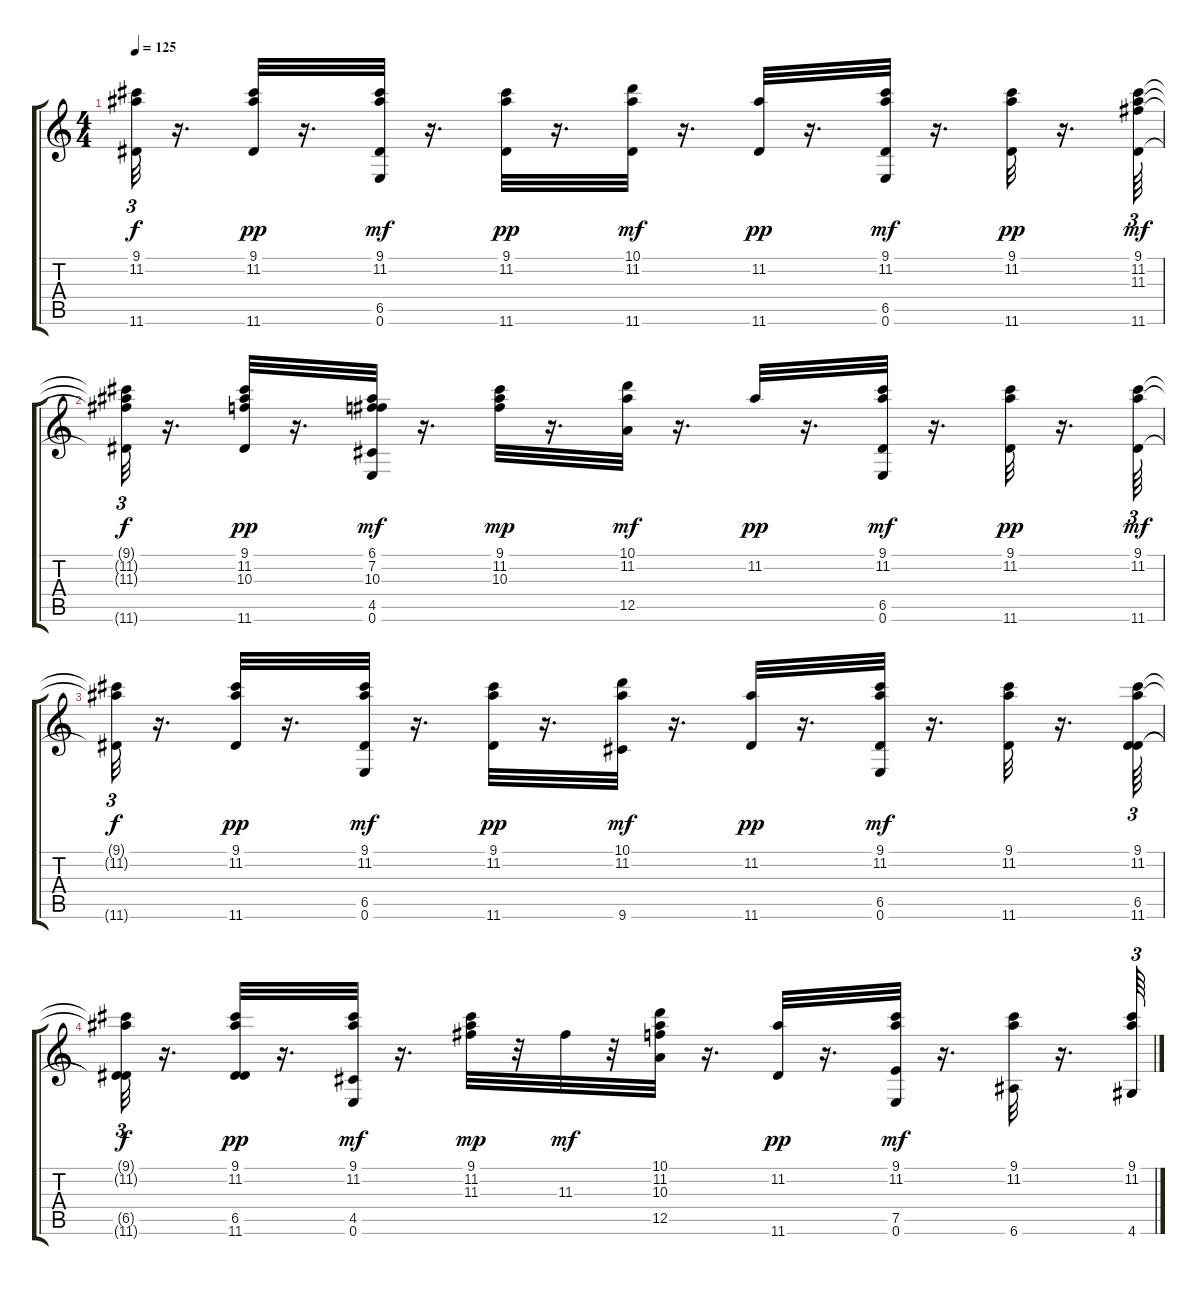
\track "" {instrument acousticbass}
\staff {score tabs}
\tuning (E4 B3 G3 D3 A2 E2) {hide}
\ts (4 4)
\tempo 125
\clef g2
\ks c
(9.1{t} 11.2{t} 11.6{t}).32{tu (3 2) dy f} r.16{d} (9.1 11.2 11.6).32{dy pp} r.16{d} (9.1 11.2 6.5 0.6).32{dy mf} r.16{d} (9.1 11.2 11.6).32{dy pp} r.16{d} (10.1 11.2 11.6).32{dy mf} r.16{d} (11.2 11.6).32{dy pp} r.16{d} (9.1 11.2 6.5 0.6).32{dy mf} r.16{d} (9.1 11.2 11.6).32{dy pp} r.16{d} (9.1 11.2 11.3 11.6).64{tu (3 2) dy mf} |
(9.1{t} 11.2{t} 11.3{t} 11.6{t}).32{tu (3 2) dy f} r.16{d} (9.1 11.2 10.3 11.6).32{dy pp} r.16{d} (6.1 7.2 10.3 4.5 0.6).32{dy mf} r.16{d} (9.1 11.2 10.3).32{dy mp} r.16{d} (10.1 11.2 12.5).32{dy mf} r.16{d} 11.2.32{dy pp} r.16{d} (9.1 11.2 6.5 0.6).32{dy mf} r.16{d} (9.1 11.2 11.6).32{dy pp} r.16{d} (9.1 11.2 11.6).64{tu (3 2) dy mf} |
(9.1{t} 11.2{t} 11.6{t}).32{tu (3 2) dy f} r.16{d} (9.1 11.2 11.6).32{dy pp} r.16{d} (9.1 11.2 6.5 0.6).32{dy mf} r.16{d} (9.1 11.2 11.6).32{dy pp} r.16{d} (10.1 11.2 9.6).32{dy mf} r.16{d} (11.2 11.6).32{dy pp} r.16{d} (9.1 11.2 6.5 0.6).32{dy mf} r.16{d} (9.1 11.2 11.6).32 r.16{d} (9.1 11.2 6.5 11.6).64{tu (3 2)} |
(9.1{t} 11.2{t} 6.5{t} 11.6{t}).32{tu (3 2) dy f} r.16{d} (9.1 11.2 6.5 11.6).32{dy pp} r.16{d} (9.1 11.2 4.5 0.6).32{dy mf} r.16{d} (9.1 11.2 11.3).32{dy mp} r.32 11.3.32{dy mf} r.32 (10.1 11.2 10.3 12.5).32 r.16{d} (11.2 11.6).32{dy pp} r.16{d} (9.1 11.2 7.5 0.6).32{dy mf} r.16{d} (9.1 11.2 6.6).32 r.16{d} (9.1 11.2 4.6).64{tu (3 2)}
